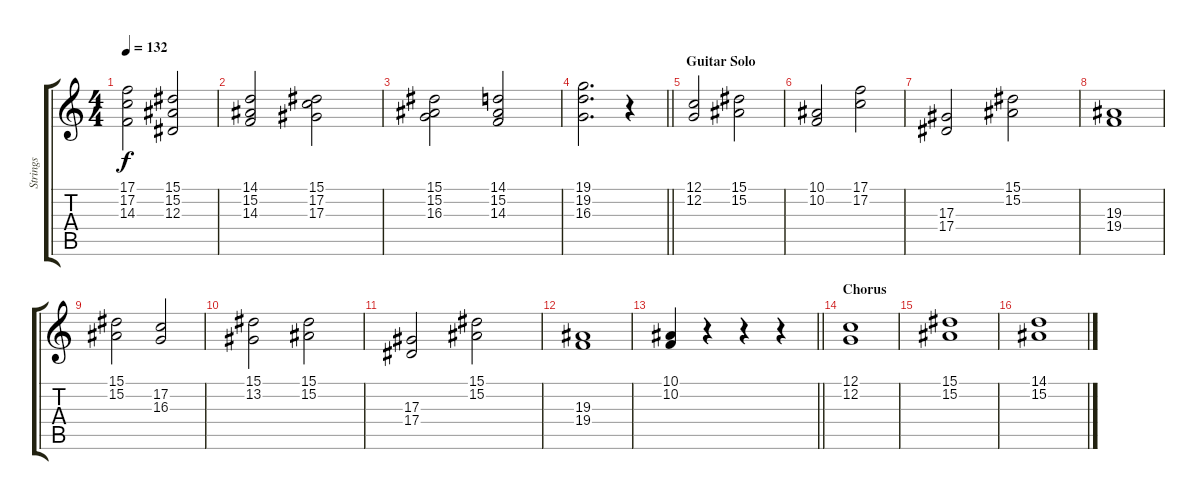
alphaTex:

\track ("Strings" "Strings") {instrument stringensemble1}
\staff {score tabs}
\tuning (C4 G3 Eb3 Bb2 F2 C2) {hide}
\ts (4 4)
\tempo 132
\clef g2
\ks c
(17.1 17.2 14.3).2{dy f} (15.1 15.2 12.3).2 |
(14.1 15.2 14.3).2 (15.1 17.2 17.3).2 |
(15.1 15.2 16.3).2 (14.1 15.2 14.3).2 |
\barLineRight lightlight
(19.1 19.2 16.3).2{d} r.4 |
\section ("" "Guitar Solo")
(12.1 12.2).2 (15.1 15.2).2 |
(10.1 10.2).2 (17.1 17.2).2 |
(17.3 17.4).2 (15.1 15.2).2 |
(19.3 19.4).1 |
(15.1 15.2).2 (17.2 16.3).2 |
(15.1 13.2).2 (15.1 15.2).2 |
(17.3 17.4).2 (15.1 15.2).2 |
(19.3 19.4).1 |
\barLineRight lightlight
(10.1 10.2).4 r.4 r.4 r.4 |
\section ("" "Chorus")
(12.1 12.2).1 |
(15.1 15.2).1 |
(14.1 15.2).1
